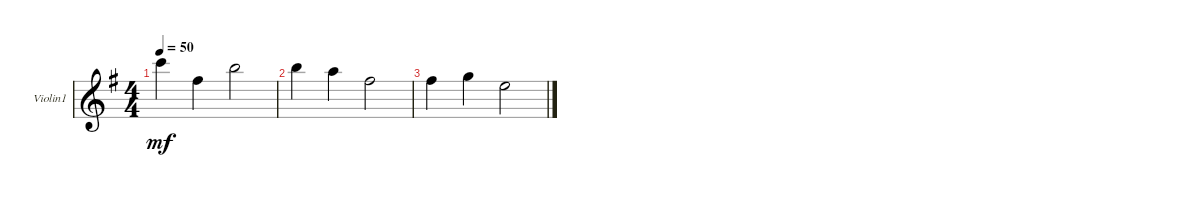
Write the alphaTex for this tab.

\defaultSystemsLayout 4
\bracketExtendMode groupsimilarinstruments
\firstSystemTrackNameOrientation horizontal
\otherSystemsTrackNameOrientation horizontal
\track ("Violin1" "Violin1") {instrument stringensemble2}
\staff {score}
\tuning (E4 B3 G3 D3 A2 E2)
\displaytranspose 12
\ts (4 4)
\tempo 50
\clef g2
\ks g
13.2.4{dy mf} 7.2.4 12.2.2 |
12.2.4 10.2.4 7.2.2 |
7.2.4 8.2.4 5.2.2
